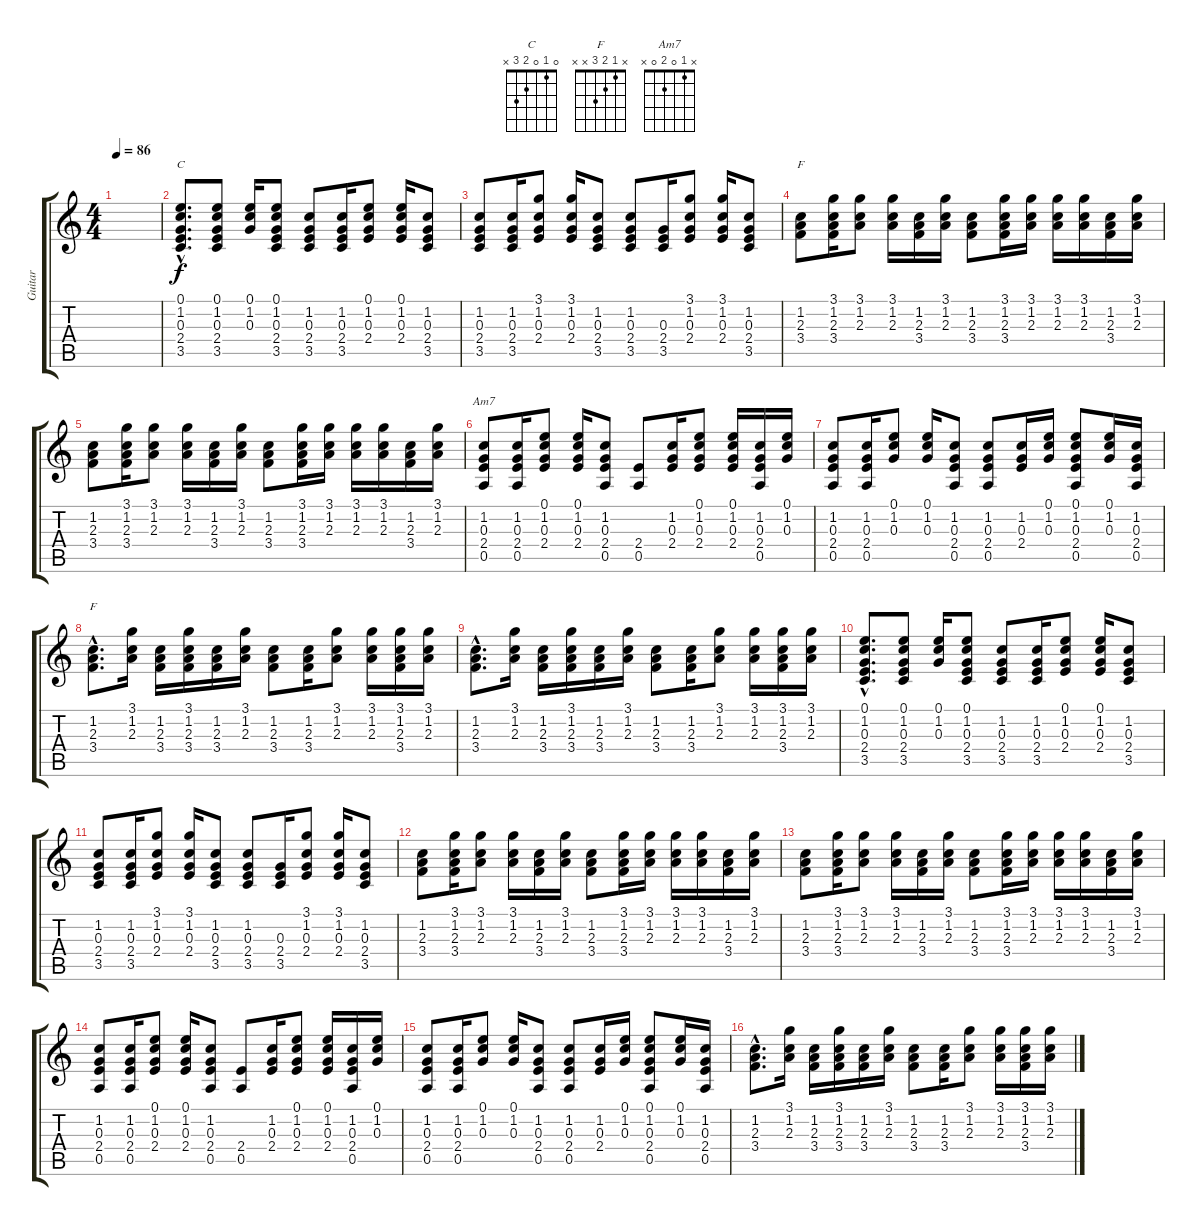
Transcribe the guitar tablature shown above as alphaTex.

\track ("Guitar " "Guitar ") {instrument acousticguitarsteel}
\staff {score tabs}
\tuning (E4 B3 G3 D3 A2 E2) {hide}
\chord ("C" 0 1 0 2 3 x)
\chord ("F" 1 1 2 3 0 1)
\chord ("Am7" x 1 0 2 0 x)
\chord ("F" x 1 2 3 x x)
\ts (4 4)
\tempo 86
\clef g2
\ks c
|
(0.1{hac} 1.2{hac} 0.3{hac} 2.4{hac} 3.5{hac}).8{d ch "C"} (0.1 1.2 0.3 2.4 3.5).8 (0.1 1.2 0.3).16 (0.1 1.2 0.3 2.4 3.5).8 (1.2 0.3 2.4 3.5).8 (1.2 0.3 2.4 3.5).16 (0.1 1.2 0.3 2.4).8 (0.1 1.2 0.3 2.4).16 (1.2 0.3 2.4 3.5).8 |
(1.2 0.3 2.4 3.5).8 (1.2 0.3 2.4 3.5).16 (3.1 1.2 0.3 2.4).8 (3.1 1.2 0.3 2.4).16 (1.2 0.3 2.4 3.5).8 (1.2 0.3 2.4 3.5).8 (0.3 2.4 3.5).16 (3.1 1.2 0.3 2.4).8 (3.1 1.2 0.3 2.4).16 (1.2 0.3 2.4 3.5).8 |
(1.2 2.3 3.4).8{ch "F"} (3.1 1.2 2.3 3.4).16 (3.1 1.2 2.3).8 (3.1 1.2 2.3).16 (1.2 2.3 3.4).16 (3.1 1.2 2.3).16 (1.2 2.3 3.4).8 (3.1 1.2 2.3 3.4).16 (3.1 1.2 2.3).16 (3.1 1.2 2.3).16 (3.1 1.2 2.3).16 (1.2 2.3 3.4).16 (3.1 1.2 2.3).16 |
(1.2 2.3 3.4).8 (3.1 1.2 2.3 3.4).16 (3.1 1.2 2.3).8 (3.1 1.2 2.3).16 (1.2 2.3 3.4).16 (3.1 1.2 2.3).16 (1.2 2.3 3.4).8 (3.1 1.2 2.3 3.4).16 (3.1 1.2 2.3).16 (3.1 1.2 2.3).16 (3.1 1.2 2.3).16 (1.2 2.3 3.4).16 (3.1 1.2 2.3).16 |
(1.2 0.3 2.4 0.5).8{ch "Am7"} (1.2 0.3 2.4 0.5).16 (0.1 1.2 0.3 2.4).8 (0.1 1.2 0.3 2.4).16 (1.2 0.3 2.4 0.5).8 (2.4 0.5).8 (1.2 0.3 2.4).16 (0.1 1.2 0.3 2.4).8 (0.1 1.2 0.3 2.4).16 (1.2 0.3 2.4 0.5).16 (0.1 1.2 0.3).16 |
(1.2 0.3 2.4 0.5).8 (1.2 0.3 2.4 0.5).16 (0.1 1.2 0.3).8 (0.1 1.2 0.3).16 (1.2 0.3 2.4 0.5).8 (1.2 0.3 2.4 0.5).8 (1.2 0.3 2.4).16 (0.1 1.2 0.3).16 (0.1 1.2 0.3 2.4 0.5).8 (0.1 1.2 0.3).16 (1.2 0.3 2.4 0.5).16 |
(1.2{hac} 2.3{hac} 3.4{hac}).8{d ch "F"} (3.1 1.2 2.3).16 (1.2 2.3 3.4).16 (3.1 1.2 2.3 3.4).16 (1.2 2.3 3.4).16 (3.1 1.2 2.3).16 (1.2 2.3 3.4).8 (1.2 2.3 3.4).16 (3.1 1.2 2.3).8 (3.1 1.2 2.3).16 (3.1 1.2 2.3 3.4).16 (3.1 1.2 2.3).16 |
(1.2{hac} 2.3{hac} 3.4{hac}).8{d} (3.1 1.2 2.3).16 (1.2 2.3 3.4).16 (3.1 1.2 2.3 3.4).16 (1.2 2.3 3.4).16 (3.1 1.2 2.3).16 (1.2 2.3 3.4).8 (1.2 2.3 3.4).16 (3.1 1.2 2.3).8 (3.1 1.2 2.3).16 (3.1 1.2 2.3 3.4).16 (3.1 1.2 2.3).16 |
(0.1{hac} 1.2{hac} 0.3{hac} 2.4{hac} 3.5{hac}).8{d} (0.1 1.2 0.3 2.4 3.5).8 (0.1 1.2 0.3).16 (0.1 1.2 0.3 2.4 3.5).8 (1.2 0.3 2.4 3.5).8 (1.2 0.3 2.4 3.5).16 (0.1 1.2 0.3 2.4).8 (0.1 1.2 0.3 2.4).16 (1.2 0.3 2.4 3.5).8 |
(1.2 0.3 2.4 3.5).8 (1.2 0.3 2.4 3.5).16 (3.1 1.2 0.3 2.4).8 (3.1 1.2 0.3 2.4).16 (1.2 0.3 2.4 3.5).8 (1.2 0.3 2.4 3.5).8 (0.3 2.4 3.5).16 (3.1 1.2 0.3 2.4).8 (3.1 1.2 0.3 2.4).16 (1.2 0.3 2.4 3.5).8 |
(1.2 2.3 3.4).8 (3.1 1.2 2.3 3.4).16 (3.1 1.2 2.3).8 (3.1 1.2 2.3).16 (1.2 2.3 3.4).16 (3.1 1.2 2.3).16 (1.2 2.3 3.4).8 (3.1 1.2 2.3 3.4).16 (3.1 1.2 2.3).16 (3.1 1.2 2.3).16 (3.1 1.2 2.3).16 (1.2 2.3 3.4).16 (3.1 1.2 2.3).16 |
(1.2 2.3 3.4).8 (3.1 1.2 2.3 3.4).16 (3.1 1.2 2.3).8 (3.1 1.2 2.3).16 (1.2 2.3 3.4).16 (3.1 1.2 2.3).16 (1.2 2.3 3.4).8 (3.1 1.2 2.3 3.4).16 (3.1 1.2 2.3).16 (3.1 1.2 2.3).16 (3.1 1.2 2.3).16 (1.2 2.3 3.4).16 (3.1 1.2 2.3).16 |
(1.2 0.3 2.4 0.5).8 (1.2 0.3 2.4 0.5).16 (0.1 1.2 0.3 2.4).8 (0.1 1.2 0.3 2.4).16 (1.2 0.3 2.4 0.5).8 (2.4 0.5).8 (1.2 0.3 2.4).16 (0.1 1.2 0.3 2.4).8 (0.1 1.2 0.3 2.4).16 (1.2 0.3 2.4 0.5).16 (0.1 1.2 0.3).16 |
(1.2 0.3 2.4 0.5).8 (1.2 0.3 2.4 0.5).16 (0.1 1.2 0.3).8 (0.1 1.2 0.3).16 (1.2 0.3 2.4 0.5).8 (1.2 0.3 2.4 0.5).8 (1.2 0.3 2.4).16 (0.1 1.2 0.3).16 (0.1 1.2 0.3 2.4 0.5).8 (0.1 1.2 0.3).16 (1.2 0.3 2.4 0.5).16 |
(1.2{hac} 2.3{hac} 3.4{hac}).8{d} (3.1 1.2 2.3).16 (1.2 2.3 3.4).16 (3.1 1.2 2.3 3.4).16 (1.2 2.3 3.4).16 (3.1 1.2 2.3).16 (1.2 2.3 3.4).8 (1.2 2.3 3.4).16 (3.1 1.2 2.3).8 (3.1 1.2 2.3).16 (3.1 1.2 2.3 3.4).16 (3.1 1.2 2.3).16
